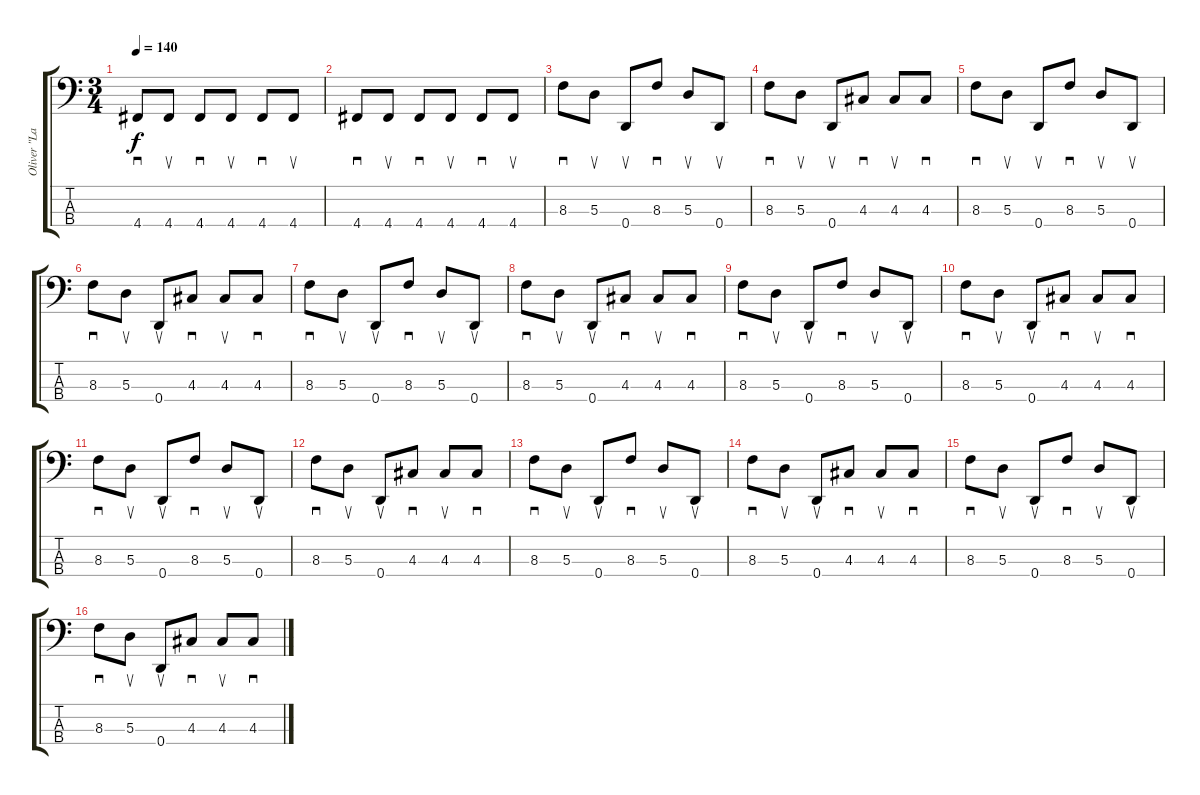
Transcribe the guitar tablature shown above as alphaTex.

\track ("Oliver \"Lars\" Riedel" "Oliver \"La") {instrument electricbassfinger}
\staff {score tabs}
\tuning (G2 D2 A1 D1) {hide}
\ts (3 4)
\tempo 140
\clef f4
\ks c
4.4.8{sd dy f} 4.4.8{su} 4.4.8{sd} 4.4.8{su} 4.4.8{sd} 4.4.8{su} |
4.4.8{sd} 4.4.8{su} 4.4.8{sd} 4.4.8{su} 4.4.8{sd} 4.4.8{su} |
8.3.8{sd} 5.3.8{su} 0.4.8{su} 8.3.8{sd} 5.3.8{su} 0.4.8{su} |
8.3.8{sd} 5.3.8{su} 0.4.8{su} 4.3.8{sd} 4.3.8{su} 4.3.8{sd} |
8.3.8{sd} 5.3.8{su} 0.4.8{su} 8.3.8{sd} 5.3.8{su} 0.4.8{su} |
8.3.8{sd} 5.3.8{su} 0.4.8{su} 4.3.8{sd} 4.3.8{su} 4.3.8{sd} |
8.3.8{sd} 5.3.8{su} 0.4.8{su} 8.3.8{sd} 5.3.8{su} 0.4.8{su} |
8.3.8{sd} 5.3.8{su} 0.4.8{su} 4.3.8{sd} 4.3.8{su} 4.3.8{sd} |
8.3.8{sd} 5.3.8{su} 0.4.8{su} 8.3.8{sd} 5.3.8{su} 0.4.8{su} |
8.3.8{sd} 5.3.8{su} 0.4.8{su} 4.3.8{sd} 4.3.8{su} 4.3.8{sd} |
8.3.8{sd} 5.3.8{su} 0.4.8{su} 8.3.8{sd} 5.3.8{su} 0.4.8{su} |
8.3.8{sd} 5.3.8{su} 0.4.8{su} 4.3.8{sd} 4.3.8{su} 4.3.8{sd} |
8.3.8{sd} 5.3.8{su} 0.4.8{su} 8.3.8{sd} 5.3.8{su} 0.4.8{su} |
8.3.8{sd} 5.3.8{su} 0.4.8{su} 4.3.8{sd} 4.3.8{su} 4.3.8{sd} |
8.3.8{sd} 5.3.8{su} 0.4.8{su} 8.3.8{sd} 5.3.8{su} 0.4.8{su} |
8.3.8{sd} 5.3.8{su} 0.4.8{su} 4.3.8{sd} 4.3.8{su} 4.3.8{sd}
